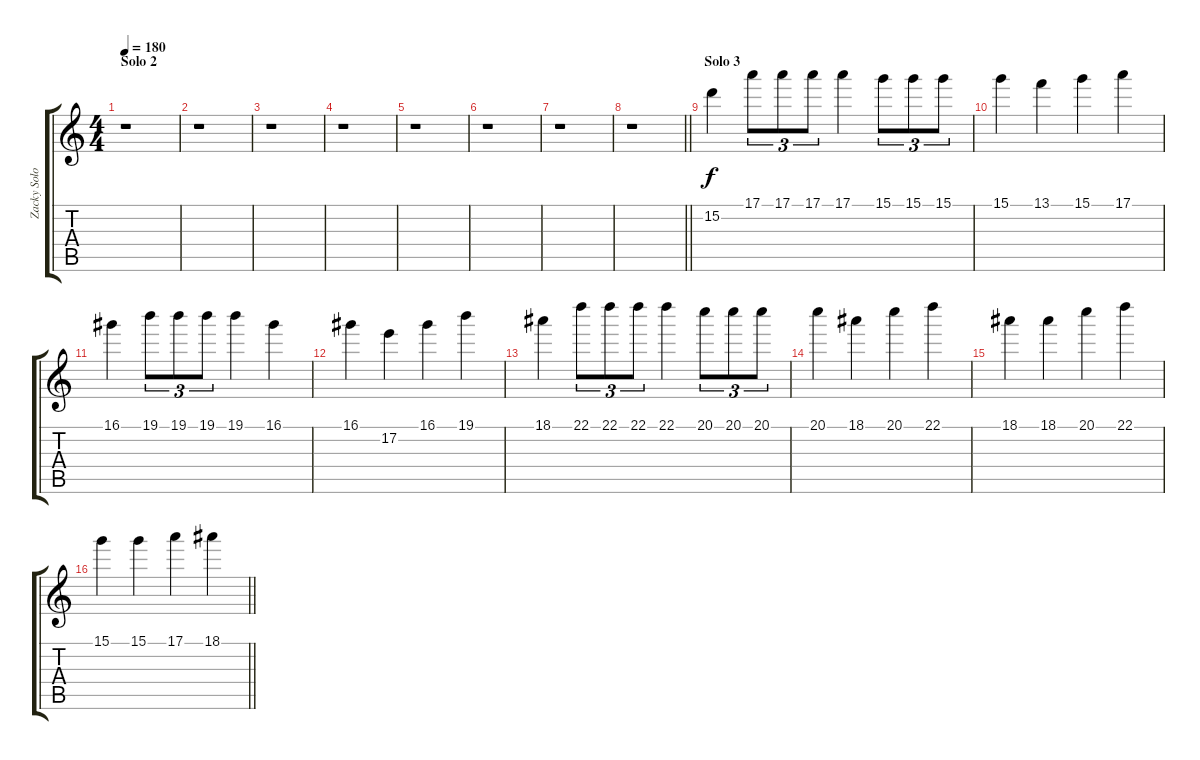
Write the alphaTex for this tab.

\track ("Zacky Solo" "Zacky Solo") {instrument overdrivenguitar}
\staff {score tabs}
\tuning (E4 B3 G3 D3 A2 D2) {hide}
\ts (4 4)
\section ("" "Solo 2")
\tempo 180
\clef g2
\ks c
r.1{dy f} |
r.1 |
r.1 |
r.1 |
r.1 |
r.1 |
r.1 |
\barLineRight lightlight
r.1 |
\section ("" "Solo 3")
15.2.4 17.1.8{tu (3 2)} 17.1.8{tu (3 2)} 17.1.8{tu (3 2)} 17.1.4 15.1.8{tu (3 2)} 15.1.8{tu (3 2)} 15.1.8{tu (3 2)} |
15.1.4 13.1.4 15.1.4 17.1.4 |
16.1.4 19.1.8{tu (3 2)} 19.1.8{tu (3 2)} 19.1.8{tu (3 2)} 19.1.4 16.1.4 |
16.1.4 17.2.4 16.1.4 19.1.4 |
18.1.4 22.1.8{tu (3 2)} 22.1.8{tu (3 2)} 22.1.8{tu (3 2)} 22.1.4 20.1.8{tu (3 2)} 20.1.8{tu (3 2)} 20.1.8{tu (3 2)} |
20.1.4 18.1.4 20.1.4 22.1.4 |
18.1.4 18.1.4 20.1.4 22.1.4 |
\barLineRight lightlight
15.1.4 15.1.4 17.1.4 18.1.4
